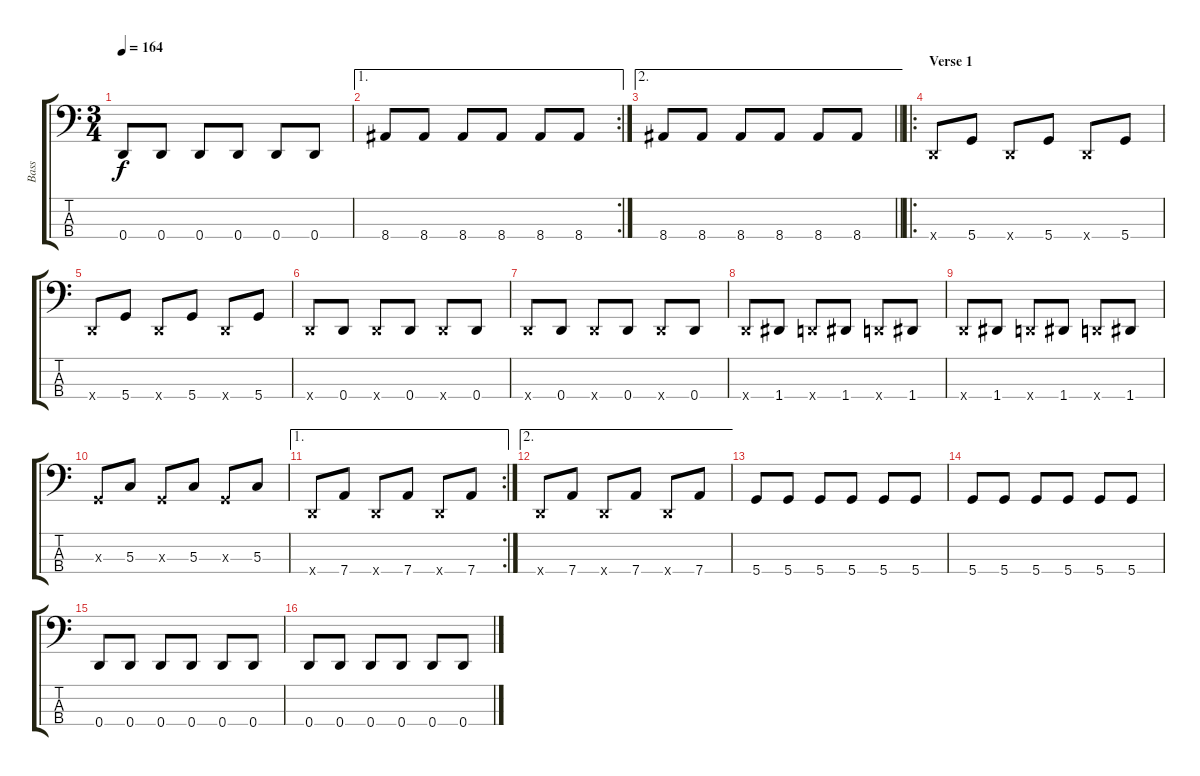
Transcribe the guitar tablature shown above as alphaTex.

\track ("Bass" "Bass") {instrument electricbasspick}
\staff {score tabs}
\tuning (F2 C2 G1 D1) {hide}
\ts (3 4)
\tempo 164
\clef f4
\ks c
0.4.8{dy f} 0.4.8 0.4.8 0.4.8 0.4.8 0.4.8 |
\ae 1
\rc 2
8.4.8 8.4.8 8.4.8 8.4.8 8.4.8 8.4.8 |
\ae 2
\barLineRight lightlight
8.4.8 8.4.8 8.4.8 8.4.8 8.4.8 8.4.8 |
\ro
\section ("" "Verse 1")
0.4{x}.8 5.4.8 0.4{x}.8 5.4.8 0.4{x}.8 5.4.8 |
0.4{x}.8 5.4.8 0.4{x}.8 5.4.8 0.4{x}.8 5.4.8 |
0.4{x}.8 0.4.8 0.4{x}.8 0.4.8 0.4{x}.8 0.4.8 |
0.4{x}.8 0.4.8 0.4{x}.8 0.4.8 0.4{x}.8 0.4.8 |
0.4{x}.8 1.4.8 0.4{x}.8 1.4.8 0.4{x}.8 1.4.8 |
0.4{x}.8 1.4.8 0.4{x}.8 1.4.8 0.4{x}.8 1.4.8 |
0.3{x}.8 5.3.8 0.3{x}.8 5.3.8 0.3{x}.8 5.3.8 |
\ae 1
\rc 2
0.4{x}.8 7.4.8 0.4{x}.8 7.4.8 0.4{x}.8 7.4.8 |
\ae 2
0.4{x}.8 7.4.8 0.4{x}.8 7.4.8 0.4{x}.8 7.4.8 |
5.4.8 5.4.8 5.4.8 5.4.8 5.4.8 5.4.8 |
5.4.8 5.4.8 5.4.8 5.4.8 5.4.8 5.4.8 |
0.4.8 0.4.8 0.4.8 0.4.8 0.4.8 0.4.8 |
0.4.8 0.4.8 0.4.8 0.4.8 0.4.8 0.4.8
